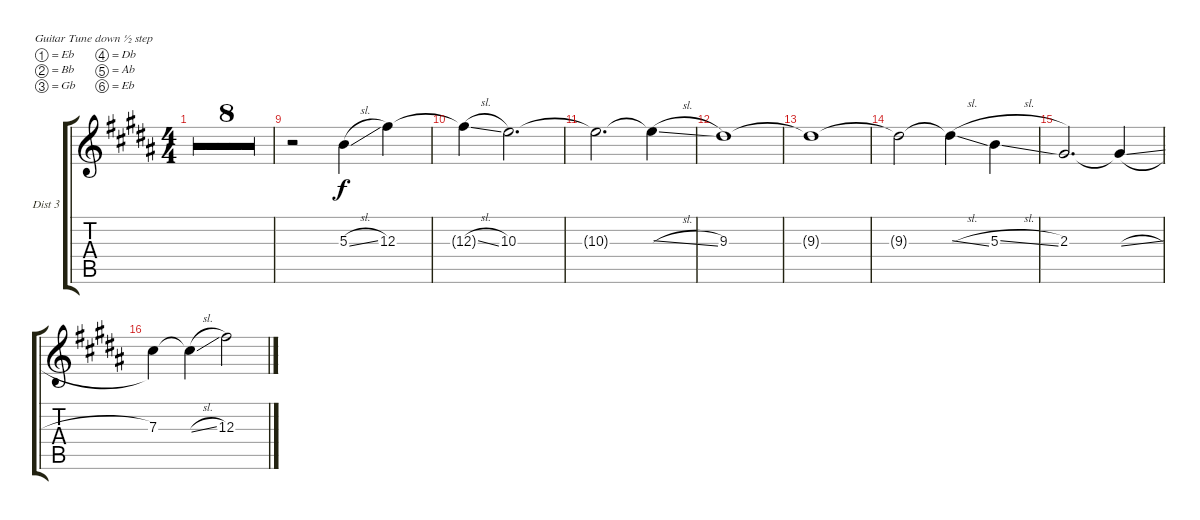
\bracketExtendMode groupsimilarinstruments
\firstSystemTrackNameOrientation horizontal
\otherSystemsTrackNameOrientation horizontal
\track ("E-Guitar (Distortion 3)(Back Up)" "Dist 3") {multiBarRest instrument distortionguitar}
\staff {score tabs}
\tuning (Eb4 Bb3 Gb3 Db3 Ab2 Eb2)
\ts (4 4)
\tempo 87
\clef g2
\ks b
|
|
|
|
|
|
|
|
r.2 5.3{sl}.4 12.3.4 |
12.3{sl t}.4 10.3.2{d} |
10.3{t}.2{d} 10.3{sl t}.4 |
9.3.1 |
9.3{t}.1 |
9.3{t}.2 9.3{sl t}.4 5.3{sl}.4 |
2.3.2{d} 2.3{sl t}.4 |
7.3.4 7.3{sl t}.4 12.3.2
